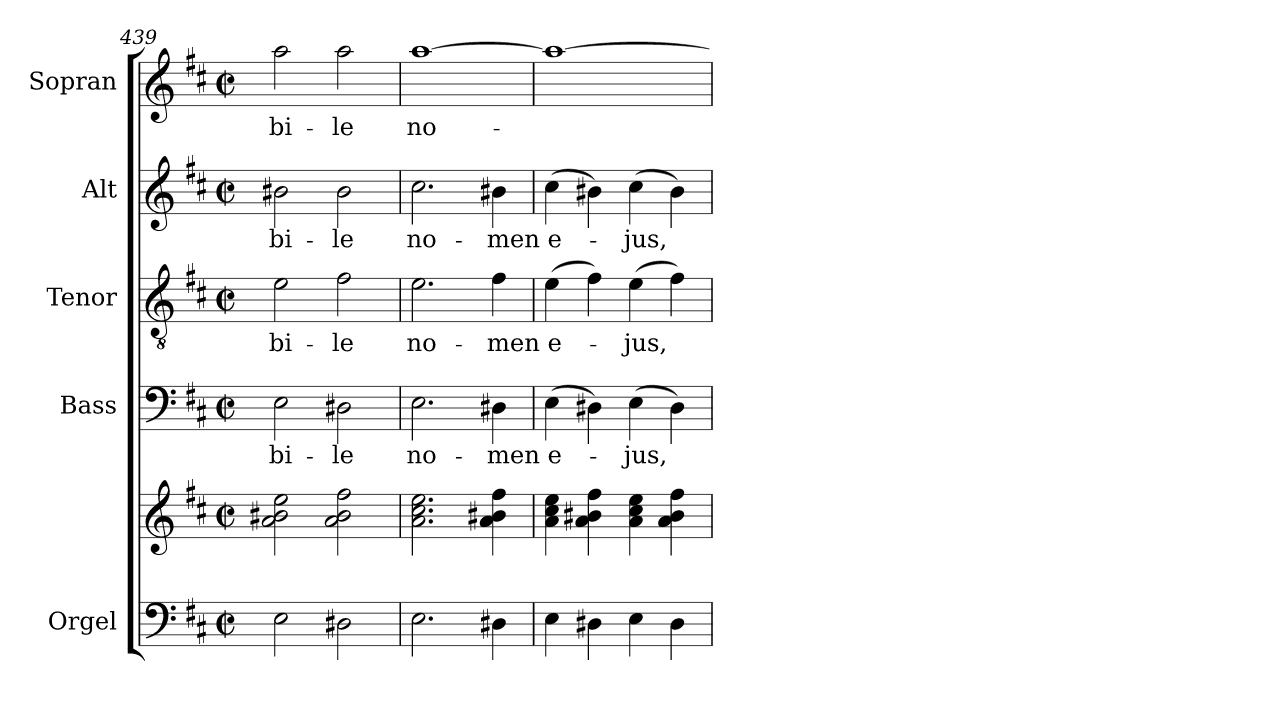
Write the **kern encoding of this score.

**kern	**kern	**kern	**text	**kern	**text	**kern	**text	**kern	**text
*part5	*part5	*part4	*part4	*part3	*part3	*part2	*part2	*part1	*part1
*staff6	*staff5	*staff4	*staff4	*staff3	*staff3	*staff2	*staff2	*staff1	*staff1
*I"Orgel	*	*I"Bass	*	*I"Tenor	*	*I"Alt	*	*I"Sopran	*
*I'Org.	*	*I'B.	*	*I'T.	*	*I'A.	*	*I'S.	*
*clefF4	*clefG2	*clefF4	*	*clefGv2	*	*clefG2	*	*clefG2	*
*k[f#c#]	*k[f#c#]	*k[f#c#]	*	*k[f#c#]	*	*k[f#c#]	*	*k[f#c#]	*
*D:	*D:	*D:	*	*D:	*	*D:	*	*D:	*
*M2/2	*M2/2	*M2/2	*	*M2/2	*	*M2/2	*	*M2/2	*
*met(c|)	*met(c|)	*met(c|)	*	*met(c|)	*	*met(c|)	*	*met(c|)	*
=439	=439	=439	=439	=439	=439	=439	=439	=439	=439
!	!	!	!LO:LY:b	!	!LO:LY:b	!	!LO:LY:b	!	!LO:LY:b
2E\	2a\ 2b#X\ 2ee\	2E\	-bi-	2e\	-bi-	2b#X\	-bi-	2aa\	-bi-
!	!	!	!LO:LY:b	!	!LO:LY:b	!	!LO:LY:b	!	!LO:LY:b
2D#X\	2a\ 2b#\ 2ff#\	2D#X\	-le	2f#\	-le	2b#\	-le	2aa\	-le
=440	=440	=440	=440	=440	=440	=440	=440	=440	=440
!	!	!	!LO:LY:b	!	!LO:LY:b	!	!LO:LY:b	!	!LO:LY:b
2.E\	2.a\ 2.cc#\ 2.ee\	2.E\	no-	2.e\	no-	2.cc#\	no-	[1aa	no-
!	!	!	!LO:LY:b	!	!LO:LY:b	!	!LO:LY:b	!	!
4D#X\	4a\ 4b#X\ 4ff#\	4D#X\	-men	4f#\	-men	4b#X\	-men	.	.
=441	=441	=441	=441	=441	=441	=441	=441	=441	=441
!	!	!	!LO:LY:b	!	!LO:LY:b	!	!LO:LY:b	!	!
4E\	4a\ 4cc#\ 4ee\	(>4E\	e-	(>4e\	e-	(>4cc#\	e-	1aa_	.
4D#X\	4a\ 4b#X\ 4ff#\	4D#X\)	.	4f#\)	.	4b#X\)	.	.	.
!	!	!	!LO:LY:b	!	!LO:LY:b	!	!LO:LY:b	!	!
4E\	4a\ 4cc#\ 4ee\	(>4E\	-jus,	(>4e\	-jus,	(>4cc#\	-jus,	.	.
4D#\	4a\ 4b#\ 4ff#\	4D#\)	.	4f#\)	.	4b#\)	.	.	.
=	=	=	=	=	=	=	=	=	=
*-	*-	*-	*-	*-	*-	*-	*-	*-	*-
